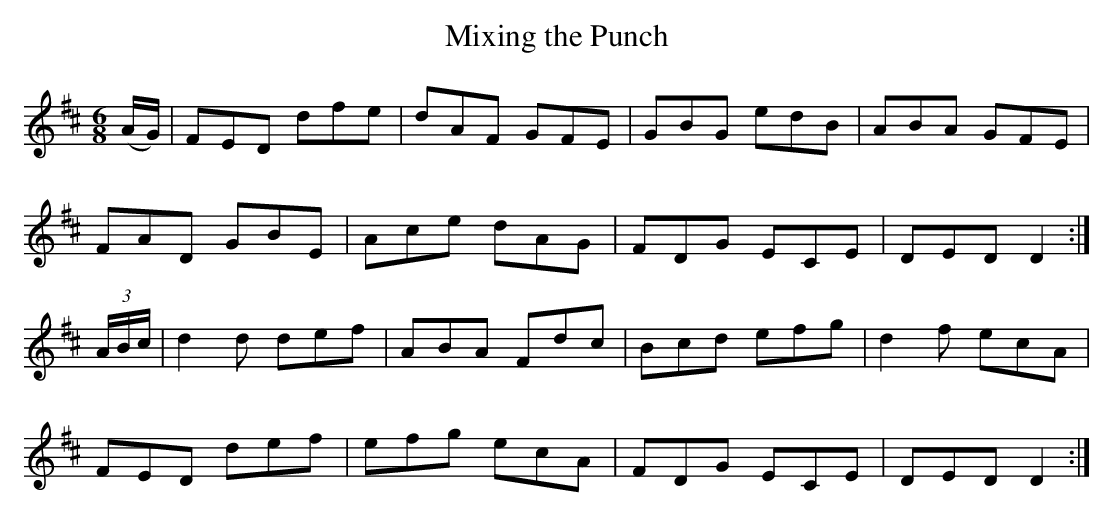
X:1
T: Mixing the Punch
M: 6/8
L: 1/8
K: D
(A/G/)|FED dfe|dAF GFE|GBG edB|ABA GFE|
FAD GBE|Ace dAG|FDG ECE|DED D2:|
(3A/B/c/|d2d def|ABA Fdc|Bcd efg|d2f ecA|
FED def|efg ecA|FDG ECE|DED D2:|
